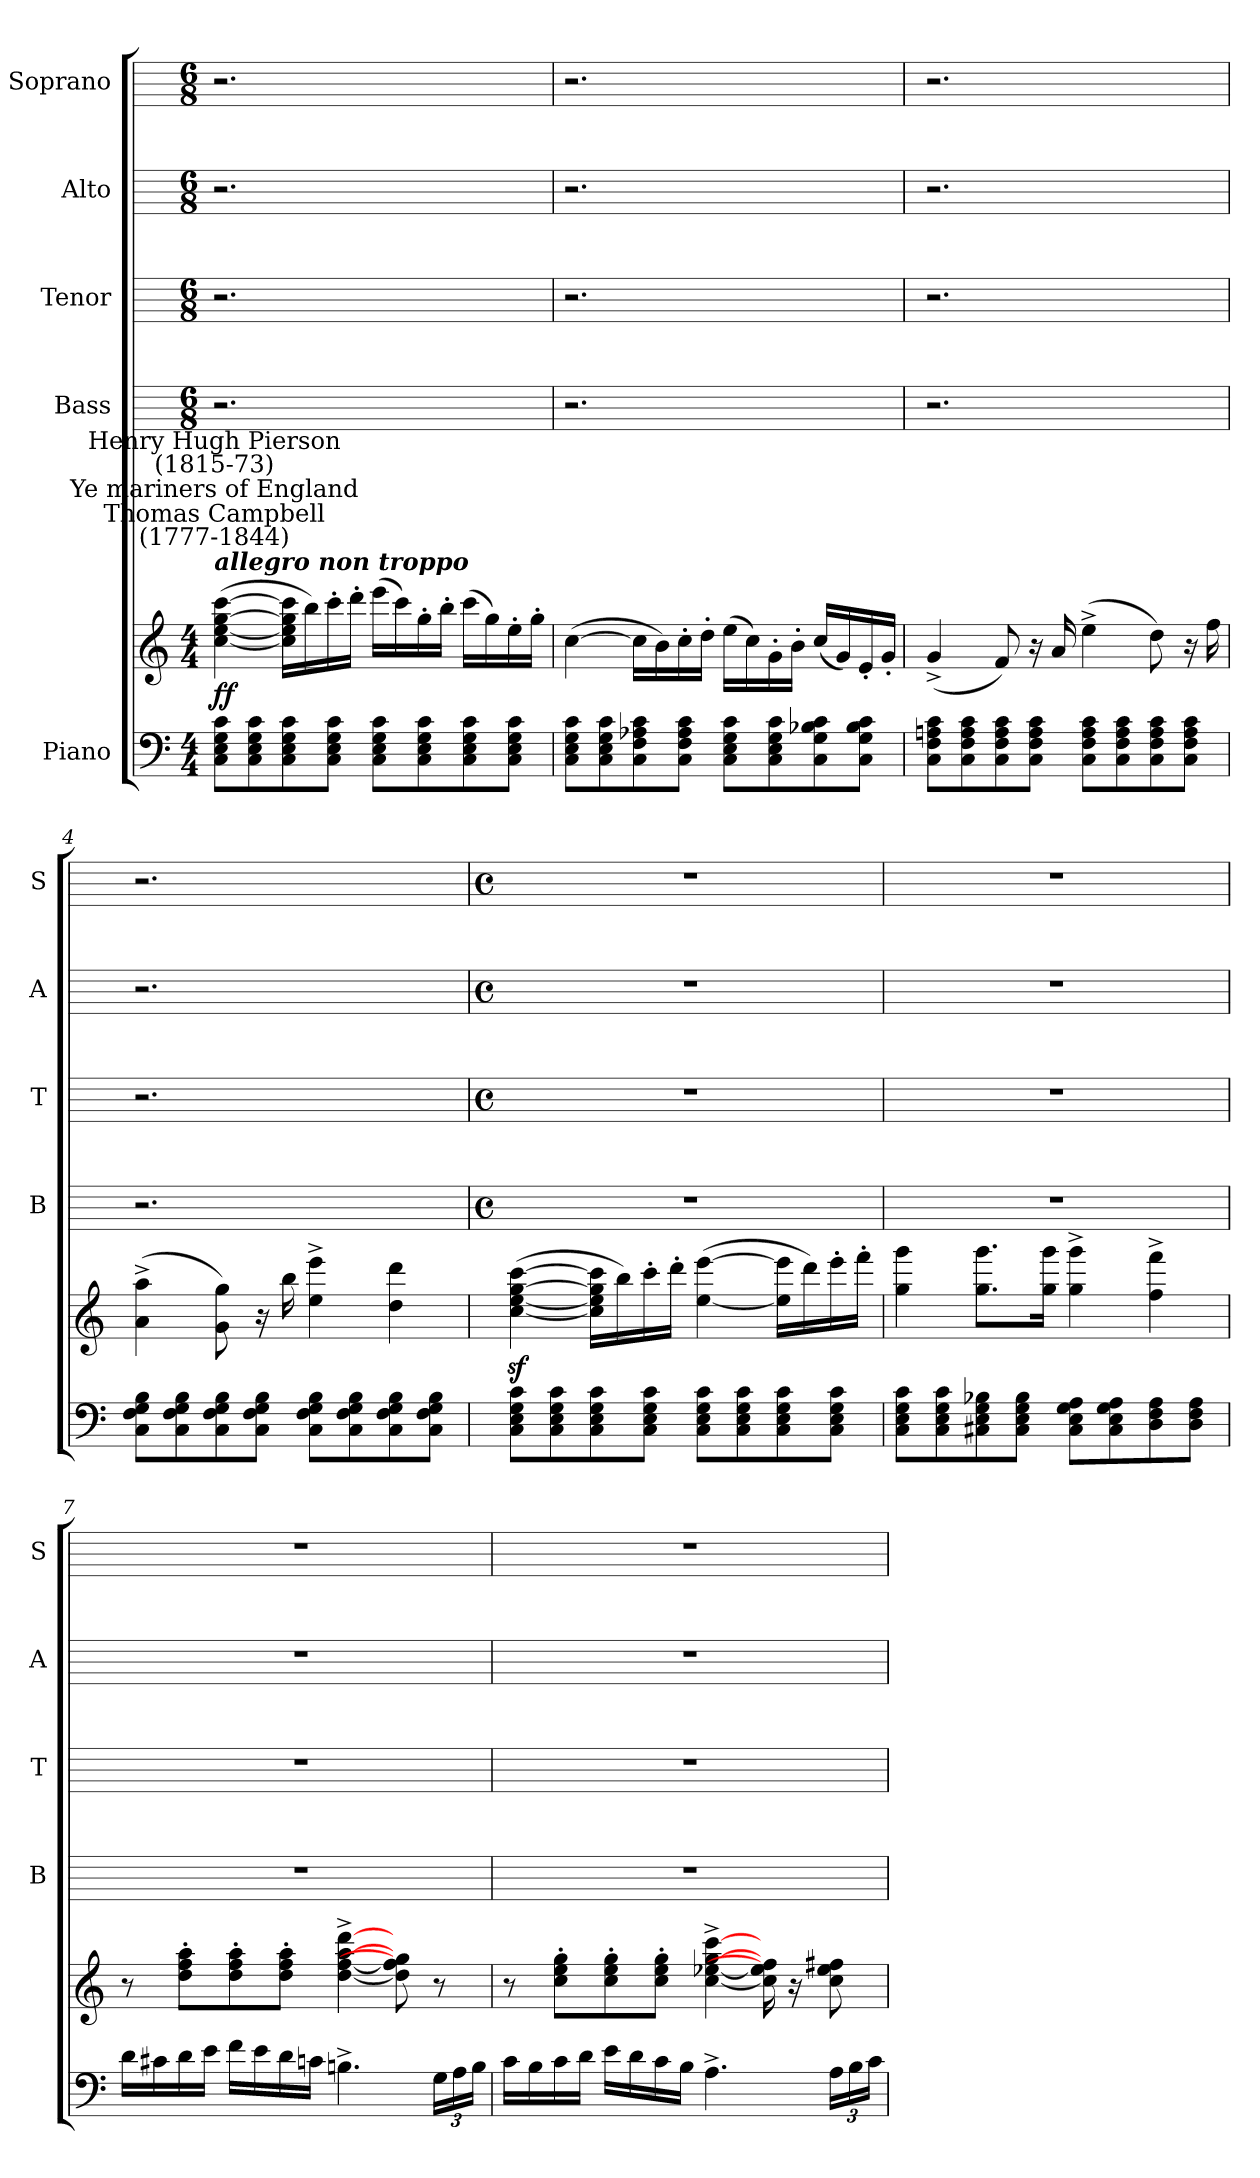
**kern	**kern	**dynam	**kern	**kern	**kern	**kern
*part5	*part5	*part5	*part4	*part3	*part2	*part1
*staff6	*staff5	*staff5/6	*staff4	*staff3	*staff2	*staff1
*I"Piano	*	*	*I"Bass	*I"Tenor	*I"Alto	*I"Soprano
*	*	*	*I'B	*I'T	*I'A	*I'S
*clefF4	*clefG2	*	*	*	*	*
*k[]	*k[]	*	*	*	*	*
*C:	*C:	*	*	*	*	*
*M4/4	*M4/4	*	*M6/8	*M6/8	*M6/8	*M6/8
=1	=1	=1	=1	=1	=1	=1
!	!LO:TX:a:Bi:t=allegro non troppo	!	!	!	!	!
!	!LO:TX:a:cj:t=Thomas Campbell\n(1777-1844)	!	!	!	!	!
!	!LO:TX:a:cj:t=Ye mariners of England	!	!	!	!	!
!	!LO:TX:a:cj:t=Henry Hugh Pierson\n(1815-73)	!	!	!	!	!
!	!	!LO:DY:b	!	!	!	!
8C 8E 8G 8cL	(>[4cc\ [4ee\ [4gg\ [4ccc\	ff	2.r	2.r	2.r	2.r
8C 8E 8G 8c	.	.	.	.	.	.
8C 8E 8G 8c	16cc] 16ee] 16gg] 16ccc]LL	.	.	.	.	.
.	16bb)	.	.	.	.	.
8C 8E 8G 8cJ	16ccc'	.	.	.	.	.
.	16ddd'JJ	.	.	.	.	.
8C 8E 8G 8cL	(>16eeeLL	.	.	.	.	.
.	16ccc)	.	.	.	.	.
8C 8E 8G 8c	16gg'	.	.	.	.	.
.	16bb'JJ	.	.	.	.	.
8C 8E 8G 8c	(16cccLL	.	4ryy	4ryy	4ryy	4ryy
.	16gg)	.	.	.	.	.
8C 8E 8G 8cJ	16ee'	.	.	.	.	.
.	16gg'JJ	.	.	.	.	.
=2	=2	=2	=2	=2	=2	=2
8C 8E 8G 8cL	(>[4cc	.	2.r	2.r	2.r	2.r
8C 8E 8G 8c	.	.	.	.	.	.
8C 8F 8A-X 8c	16ccLL]	.	.	.	.	.
.	16b)	.	.	.	.	.
8C 8F 8A- 8cJ	16cc'	.	.	.	.	.
.	16dd'JJ	.	.	.	.	.
8C 8E 8G 8cL	(>16eeLL	.	.	.	.	.
.	16cc)	.	.	.	.	.
8C 8E 8G 8c	16g'	.	.	.	.	.
.	16b'JJ	.	.	.	.	.
8C 8G 8B-X 8c	(16ccLL	.	4ryy	4ryy	4ryy	4ryy
.	16g)	.	.	.	.	.
8C 8G 8B- 8cJ	16e'	.	.	.	.	.
.	16g'JJ	.	.	.	.	.
=3	=3	=3	=3	=3	=3	=3
8C 8F 8An 8cL	(<4g^	.	2.r	2.r	2.r	2.r
8C 8F 8A 8c	.	.	.	.	.	.
8C 8F 8A 8c	8f)	.	.	.	.	.
8C 8F 8A 8cJ	16r	.	.	.	.	.
.	16a	.	.	.	.	.
8C 8F 8A 8cL	(>4ee^	.	.	.	.	.
8C 8F 8A 8c	.	.	.	.	.	.
8C 8F 8A 8c	8dd)	.	4ryy	4ryy	4ryy	4ryy
8C 8F 8A 8cJ	16r	.	.	.	.	.
.	16ff	.	.	.	.	.
=4	=4	=4	=4	=4	=4	=4
8C 8F 8G 8BL	(>4a^ 4aa^	.	2.r	2.r	2.r	2.r
8C 8F 8G 8B	.	.	.	.	.	.
8C 8F 8G 8B	8g 8gg)	.	.	.	.	.
8C 8F 8G 8BJ	16r	.	.	.	.	.
.	16bb	.	.	.	.	.
8C 8F 8G 8BL	4ee^ 4eee^	.	.	.	.	.
8C 8F 8G 8B	.	.	.	.	.	.
8C 8F 8G 8B	4dd 4ddd	.	4ryy	4ryy	4ryy	4ryy
8C 8F 8G 8BJ	.	.	.	.	.	.
!!LO:LB:g=z
=5	=5	=5	=5	=5	=5	=5
*	*	*	*M4/4	*M4/4	*M4/4	*M4/4
*	*	*	*met(c)	*met(c)	*met(c)	*met(c)
8C 8E 8G 8cL	(>[4cc\z< [4ee\z< [4gg\z< [4ccc\z<	.	1r	1r	1r	1r
8C 8E 8G 8c	.	.	.	.	.	.
8C 8E 8G 8c	16cc] 16ee] 16gg] 16ccc]LL	.	.	.	.	.
.	16bb)	.	.	.	.	.
8C 8E 8G 8cJ	16ccc'	.	.	.	.	.
.	16ddd'JJ	.	.	.	.	.
8C 8E 8G 8cL	(>[4ee [4eee	.	.	.	.	.
8C 8E 8G 8c	.	.	.	.	.	.
8C 8E 8G 8c	16ee] 16eee]LL	.	.	.	.	.
.	16ddd)	.	.	.	.	.
8C 8E 8G 8cJ	16eee'	.	.	.	.	.
.	16fff'JJ	.	.	.	.	.
=6	=6	=6	=6	=6	=6	=6
8C 8E 8G 8cL	4gg 4ggg	.	1r	1r	1r	1r
8C 8E 8G 8c	.	.	.	.	.	.
8C#X 8E 8G 8B-X	8.gg 8.gggL	.	.	.	.	.
8C# 8E 8G 8B-J	.	.	.	.	.	.
.	16gg 16gggJ	.	.	.	.	.
8C# 8E 8G 8AL	4gg^ 4ggg^	.	.	.	.	.
8C# 8E 8G 8A	.	.	.	.	.	.
8D 8F 8A	4ff^ 4fff^	.	.	.	.	.
8D 8F 8AJ	.	.	.	.	.	.
=7	=7	=7	=7	=7	=7	=7
16dLL	8r	.	1r	1r	1r	1r
16c#X	.	.	.	.	.	.
16d	8dd' 8ff' 8aa'L	.	.	.	.	.
16eJJ	.	.	.	.	.	.
16fLL	8dd' 8ff' 8aa'	.	.	.	.	.
16e	.	.	.	.	.	.
16d	8dd' 8ff' 8aa'J	.	.	.	.	.
16cnJJ	.	.	.	.	.	.
4.Bn^	[4dd^ [4ff^ [4aa^ [4ddd^	.	.	.	.	.
.	8dd] 8ff] 8gg]	.	.	.	.	.
24GLL	8r	.	.	.	.	.
24A	.	.	.	.	.	.
24BJJ	.	.	.	.	.	.
=8	=8	=8	=8	=8	=8	=8
16cLL	8r	.	1r	1r	1r	1r
16B	.	.	.	.	.	.
16c	8cc' 8ee' 8gg'L	.	.	.	.	.
16dJJ	.	.	.	.	.	.
16eLL	8cc' 8ee' 8gg'	.	.	.	.	.
16d	.	.	.	.	.	.
16c	8cc' 8ee' 8gg'J	.	.	.	.	.
16BJJ	.	.	.	.	.	.
4.A^	[4cc^ [4ee-X^ [4gg^ [4ccc^	.	.	.	.	.
.	16cc] 16ee-] 16ff#]	.	.	.	.	.
.	16r	.	.	.	.	.
24ALL	8cc 8ee- 8ff#	.	.	.	.	.
24B	.	.	.	.	.	.
24cJJ	.	.	.	.	.	.
=	=	=	=	=	=	=
*-	*-	*-	*-	*-	*-	*-
